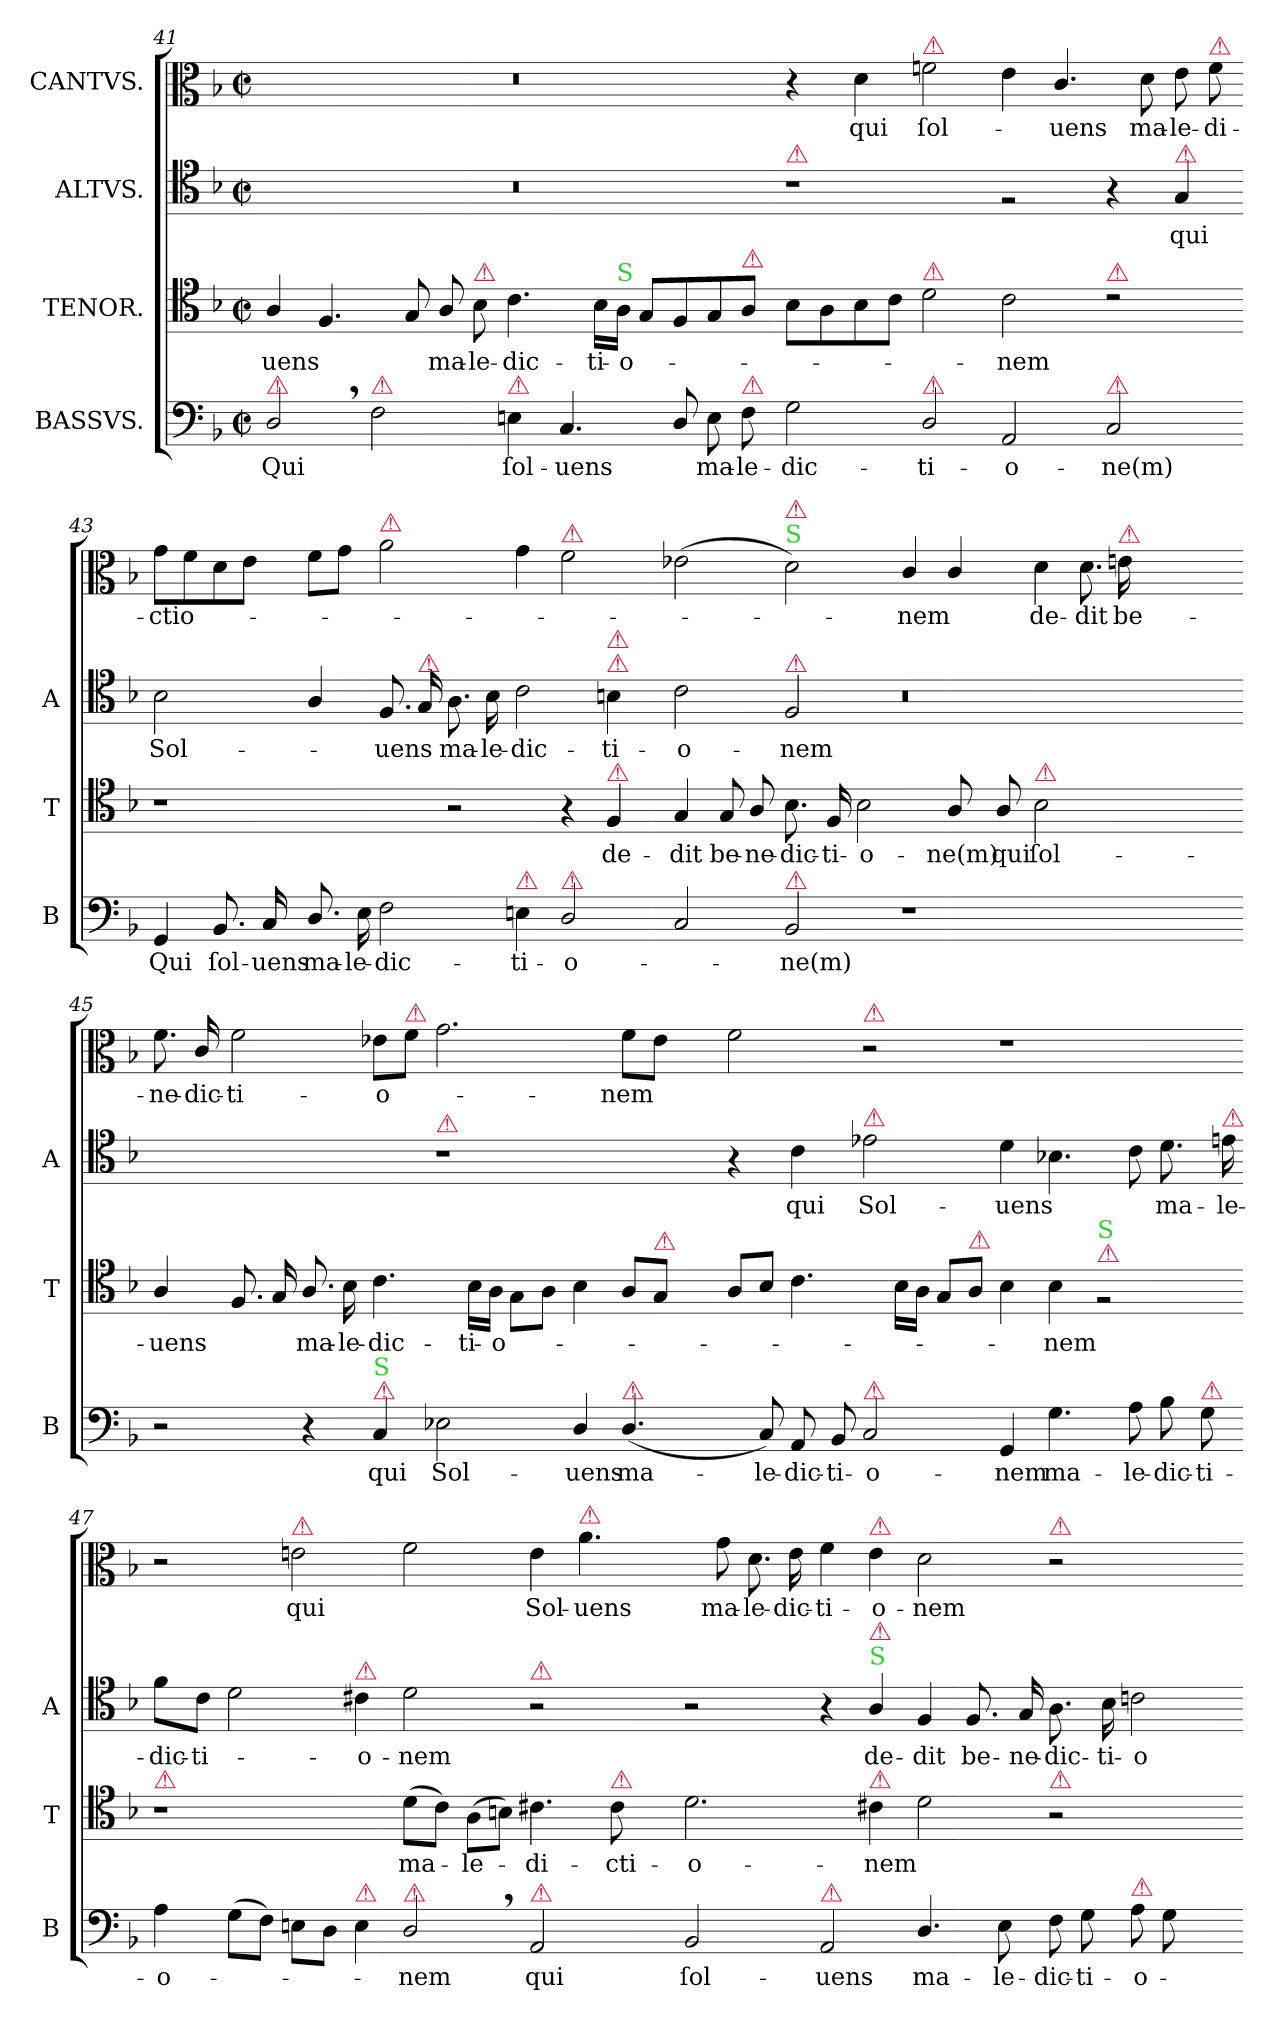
**kern	**text	**kern	**text	**kern	**text	**kern	**text
*part4	*part4	*part3	*part3	*part2	*part2	*part1	*part1
*staff4	*staff4	*staff3	*staff3	*staff2	*staff2	*staff1	*staff1
*I"BASSVS.	*	*I"TENOR.	*	*I"ALTVS.	*	*I"CANTVS.	*
*I'B	*	*I'T	*	*I'A	*	*	*
*clefF4	*	*clefC4	*	*clefC4	*	*clefC3	*
*k[b-]	*	*k[b-]	*	*k[b-]	*	*k[b-]	*
*M2/1	*	*M2/1	*	*M2/1	*	*M2/1	*
*met(c|)	*	*met(c|)	*	*met(c|)	*	*met(c|)	*
=41	=41	=41	=41	=41	=41	=41	=41
!LO:TX:a:color=crimson:t=⚠	!	!	!	!	!	!	!
2D,/	Qui	4A/	-uens	0r	.	0r	.
.	.	4.F/	.	.	.	.	.
!LO:TX:a:color=crimson:t=⚠	!	!	!	!	!	!	!
2F\	.	.	.	.	.	.	.
.	.	8G/	.	.	.	.	.
.	.	8A/	ma-	.	.	.	.
!	!	!LO:TX:a:color=crimson:t=⚠	!	!	!	!	!
.	.	8B-\	-le-	.	.	.	.
!LO:TX:a:color=crimson:t=⚠	!	!	!	!	!	!	!
4En\	ſol-	4.c\	-dic-	.	.	.	.
4.C/	-uens	.	.	.	.	.	.
.	.	16B-\LL	-ti-	.	.	.	.
!	!	!LO:TX:a:color=limegreen:t=S	!	!	!	!	!
.	.	16A\JJ	-o-	.	.	.	.
.	.	8G/L	.	.	.	.	.
8D/	.	8F/	.	.	.	.	.
8E\	ma-	8G/	.	.	.	.	.
!	!	!LO:TX:a:color=crimson:t=⚠	!	!	!	!	!
!LO:TX:a:color=crimson:t=⚠	!	!	!	!	!	!	!
8F\	-le-	8A/J	.	.	.	.	.
=42-	=42-	=42-	=42-	=42-	=42-	=42-	=42-
!	!	!	!	!LO:TX:a:color=crimson:t=⚠	!	!	!
2G\	-dic-	8B-\L	.	1r	.	4r	.
.	.	8A\	.	.	.	.	.
.	.	8B-\	.	.	.	4d\	qui
.	.	8c\J	.	.	.	.	.
!	!	!	!	!	!	!LO:TX:a:color=crimson:t=⚠	!
!	!	!LO:TX:a:color=crimson:t=⚠	!	!	!	!	!
!LO:TX:a:color=crimson:t=⚠	!	!	!	!	!	!	!
2D/	-ti-	2d\	.	.	.	2fn\	ſol-
2AA/	-o-	2c\	-nem	2rF	.	4e\	.
.	.	.	.	.	.	4.c/	-uens
!	!	!LO:TX:a:color=crimson:t=⚠	!	!	!	!	!
!LO:TX:a:color=crimson:t=⚠	!	!	!	!	!	!	!
2C/	-ne(m)	2rc	.	4r	.	.	.
.	.	.	.	.	.	8d\	ma-
!	!	!	!	!LO:TX:a:color=crimson:t=⚠	!	!	!
.	.	.	.	4G/	qui	8e\	-le-
!	!	!	!	!	!	!LO:TX:a:color=crimson:t=⚠	!
.	.	.	.	.	.	8f\	-di-
=43-	=43-	=43-	=43-	=43-	=43-	=43-	=43-
!	!LO:LY:i	!	!	!	!	!	!
4GG/	Qui	1r	.	2B-\	Sol-	8g\L	-ctio-
.	.	.	.	.	.	8f\	.
!	!LO:LY:i	!	!	!	!	!	!
8.BB-/	ſol-	.	.	.	.	8d\	.
.	.	.	.	.	.	8e\J	.
!	!LO:LY:i	!	!	!	!	!	!
16C/	-uens	.	.	.	.	.	.
!	!LO:LY:i	!	!	!	!	!	!
8.D/	ma-	.	.	4A/	.	8f\L	.
.	.	.	.	.	.	8g\J	.
!	!LO:LY:i	!	!	!	!	!	!
16E\	-le-	.	.	.	.	.	.
!	!	!	!	!	!	!LO:TX:a:color=crimson:t=⚠	!
!	!LO:LY:i	!	!	!	!	!	!
2F\	-dic-	.	.	8.F/	-uens	2a\	.
!	!	!	!	!LO:TX:a:color=crimson:t=⚠	!	!	!
.	.	.	.	16G/	.	.	.
.	.	2r	.	8.A\	ma-	.	.
.	.	.	.	16B-\	-le-	.	.
!LO:TX:a:color=crimson:t=⚠	!	!	!	!	!	!	!
!	!LO:LY:i	!	!	!	!	!	!
4En\	-ti-	.	.	2c\	-dic-	4g\	.
!	!	!	!	!	!	!LO:TX:a:color=crimson:t=⚠	!
!LO:TX:a:color=crimson:t=⚠	!	!	!	!	!	!	!
!	!LO:LY:i	!	!	!	!	!	!
2D/	-o-	4r	.	.	.	2f\	.
!	!	!	!	!LO:TX:a:color=crimson:t=⚠	!	!	!
!	!	!	!	!LO:TX:a:color=crimson:t=⚠	!	!	!
!	!	!LO:TX:a:color=crimson:t=⚠	!	!	!	!	!
.	.	4F/	de-	4Bn\	-ti-	.	.
=44-	=44-	=44-	=44-	=44-	=44-	=44-	=44-
2C/	.	4G/	-dit	2c\	-o-	(>2e-X\	.
.	.	8G/	be-	.	.	.	.
.	.	8A/	-ne-	.	.	.	.
!	!	!	!	!	!	!LO:TX:a:color=limegreen:t=S	!
!	!	!	!	!	!	!LO:TX:a:color=crimson:t=⚠	!
!	!	!	!	!LO:TX:a:color=crimson:t=⚠	!	!	!
!LO:TX:a:color=crimson:t=⚠	!	!	!	!	!	!	!
!	!LO:LY:i	!	!	!	!	!	!
2BB-/	-ne(m)	8.B-\	-dic-	2F/	-nem	2d\)	.
.	.	16F/	-ti-	.	.	.	.
.	.	2B-\	-o-	.	.	.	.
1r	.	.	.	0r	.	4c/	-nem
.	.	8A/	-ne(m)	.	.	4c/	.
.	.	8A/	qui	.	.	.	.
!	!	!LO:TX:a:color=crimson:t=⚠	!	!	!	!	!
.	.	2B-\	ſol-	.	.	4d\	de-
.	.	.	.	.	.	8.d\	-dit
!	!	!	!	!	!	!LO:TX:a:color=crimson:t=⚠	!
.	.	.	.	.	.	16en\	be-
1ryy	.	1ryy	.	.	.	1ryy	.
=45-	=45-	=45-	=45-	=45-	=45-	=45-	=45-
2r	.	4A/	-uens	1ryy	.	8.f\	-ne-
.	.	.	.	.	.	16c/	-dic-
.	.	8.F/	.	.	.	2f\	-ti-
.	.	16G/	.	.	.	.	.
4r	.	8.A/	ma-	.	.	.	.
.	.	16B-\	-le-	.	.	.	.
!LO:TX:a:color=crimson:t=⚠	!	!	!	!	!	!	!
!LO:TX:a:color=limegreen:t=S	!	!	!	!	!	!	!
4C/	qui	4.c\	-dic-	.	.	8e-X\L	-o-
!	!	!	!	!	!	!LO:TX:a:color=crimson:t=⚠	!
.	.	.	.	.	.	8f\J	.
!	!	!	!	!LO:TX:a:color=crimson:t=⚠	!	!	!
2E-X\	Sol-	.	.	1r	.	2.g\	.
.	.	16B-\LL	-ti-	.	.	.	.
.	.	16A\JJ	-o-	.	.	.	.
.	.	8G\L	.	.	.	.	.
.	.	8A\J	.	.	.	.	.
4D/	-uens	4B-\	.	.	.	.	.
!LO:TX:a:color=crimson:t=⚠	!	!	!	!	!	!	!
(<4.D/	ma-	8A/L	.	.	.	8f\L	-nem
!	!	!LO:TX:a:color=crimson:t=⚠	!	!	!	!	!
.	.	8G/J	.	.	.	8e-\J	.
.	.	8ryy	.	8ryy	.	8ryy	.
=46-	=46-	=46-	=46-	=46-	=46-	=46-	=46-
8ryy	.	8A/L	.	4r	.	2f\	.
8C/)	le-	8B-/J	.	.	.	.	.
8AA/	-dic-	4.c\	.	4c\	qui	.	.
8BB-/	-ti-	.	.	.	.	.	.
!	!	!	!	!	!	!LO:TX:a:color=crimson:t=⚠	!
!	!	!	!	!LO:TX:a:color=crimson:t=⚠	!	!	!
!LO:TX:a:color=crimson:t=⚠	!	!	!	!	!	!	!
2C/	-o-	.	.	2e-X\	Sol-	2r	.
.	.	16B-\LL	.	.	.	.	.
.	.	16A\JJ	.	.	.	.	.
.	.	8G/L	.	.	.	.	.
!	!	!LO:TX:a:color=crimson:t=⚠	!	!	!	!	!
.	.	8A/J	.	.	.	.	.
4GG/	-nem	4B-\	.	4d\	-uens	1r	.
4.G\	ma-	4B-\	-nem	4.B-X\	.	.	.
!	!	!LO:TX:a:color=crimson:t=⚠	!	!	!	!	!
!	!	!LO:TX:a:color=limegreen:t=S	!	!	!	!	!
.	.	2rF	.	.	.	.	.
8A\	-le-	.	.	8c	.	.	.
8B-\	-dic-	.	.	8.d\	ma-	.	.
!LO:TX:a:color=crimson:t=⚠	!	!	!	!	!	!	!
8G\	-ti-	.	.	.	.	.	.
!	!	!	!	!LO:TX:a:color=crimson:t=⚠	!	!	!
.	.	.	.	16en\	-le-	.	.
=47-	=47-	=47-	=47-	=47-	=47-	=47-	=47-
!	!	!LO:TX:a:color=crimson:t=⚠	!	!	!	!	!
4A\	-o-	1r	.	8f\L	-dic-	2r	.
.	.	.	.	8c\J	-ti-	.	.
(>8G\L	.	.	.	2d\	.	.	.
8F\J)	.	.	.	.	.	.	.
!	!	!	!	!	!	!LO:TX:a:color=crimson:t=⚠	!
8En\L	.	.	.	.	.	2en\	qui
8D\J	.	.	.	.	.	.	.
!	!	!	!	!LO:TX:a:color=crimson:t=⚠	!	!	!
!LO:TX:a:color=crimson:t=⚠	!	!	!	!	!	!	!
4E\	.	.	.	4c#X\	-o-	.	.
!LO:TX:a:color=crimson:t=⚠	!	!	!	!	!	!	!
2D,/	-nem	(>8d\L	ma-	2d\	-nem	2f\	.
.	.	8c\J)	.	.	.	.	.
.	.	(>8A\L	-le-	.	.	.	.
.	.	8Bn\J)	.	.	.	.	.
!	!	!	!	!LO:TX:a:color=crimson:t=⚠	!	!	!
!LO:TX:a:color=crimson:t=⚠	!	!	!	!	!	!	!
2AA/	qui	4.c#X\	-di-	2r	.	4e\	Sol-
!	!	!	!	!	!	!LO:TX:a:color=crimson:t=⚠	!
.	.	.	.	.	.	4.a\	uens
!	!	!LO:TX:a:color=crimson:t=⚠	!	!	!	!	!
.	.	8c#\	-cti-	.	.	.	.
8ryy	.	8ryy	.	8ryy	.	.	.
=48-	=48-	=48-	=48-	=48-	=48-	=48-	=48-
2BB-/	ſol-	2.d\	-o-	2r	.	8ryy	.
.	.	.	.	.	.	8g\	ma-
.	.	.	.	.	.	8.d\	-le-
.	.	.	.	.	.	16e\	-dic-
!LO:TX:a:color=crimson:t=⚠	!	!	!	!	!	!	!
2AA/	-uens	.	.	4r	.	4f\	-ti-
!	!	!	!	!	!	!LO:TX:a:color=crimson:t=⚠	!
!	!	!	!	!LO:TX:a:color=limegreen:t=S	!	!	!
!	!	!	!	!LO:TX:a:color=crimson:t=⚠	!	!	!
!	!	!LO:TX:a:color=crimson:t=⚠	!	!	!	!	!
.	.	4c#X\	-nem	4A/	de-	4e\	-o-
4.D/	ma-	2d\	.	4F/	-dit	2d\	-nem
.	.	.	.	8.F/	be-	.	.
8E\	-le-	.	.	.	.	.	.
.	.	.	.	16G/	-ne-	.	.
!	!	!	!	!	!	!LO:TX:a:color=crimson:t=⚠	!
!	!	!LO:TX:a:color=crimson:t=⚠	!	!	!	!	!
8F\	-dic-	2r	.	8.A\	-dic-	2r	.
8G\	-ti-	.	.	.	.	.	.
.	.	.	.	16B-\	-ti-	.	.
!LO:TX:a:color=crimson:t=⚠	!	!	!	!	!	!	!
8A\	-o-	.	.	2cn\	-o-	.	.
8G\	.	.	.	.	.	.	.
4ryy	.	4ryy	.	.	.	4ryy	.
=-	=-	=-	=-	=-	=-	=-	=-
*-	*-	*-	*-	*-	*-	*-	*-
